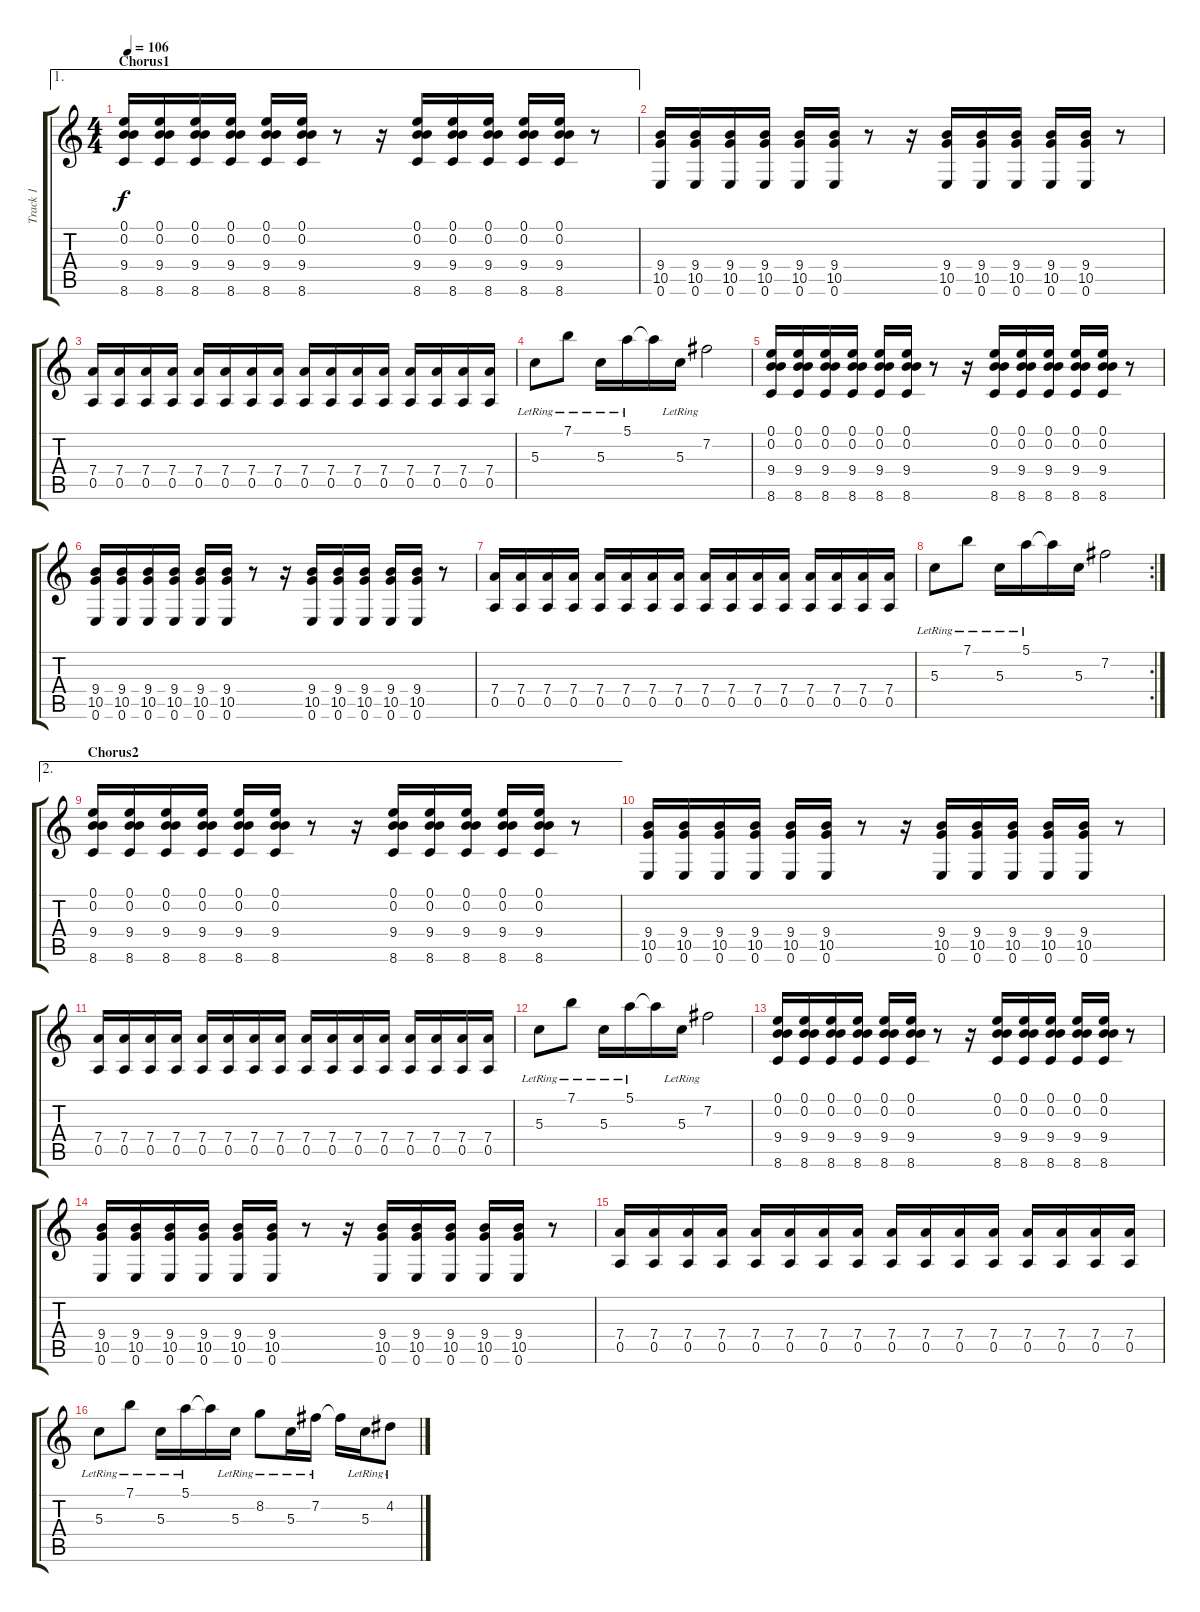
\track ("Track 1" "Track 1") {instrument distortionguitar}
\staff {score tabs}
\tuning (E4 B3 G3 D3 A2 E2) {hide}
\ae 1
\ts (4 4)
\section ("" "Chorus1")
\tempo 106
\clef g2
\ks c
(0.1 0.2 9.4 8.6).16{dy f} (0.1 0.2 9.4 8.6).16 (0.1 0.2 9.4 8.6).16 (0.1 0.2 9.4 8.6).16 (0.1 0.2 9.4 8.6).16 (0.1 0.2 9.4 8.6).16 r.8 r.16 (0.1 0.2 9.4 8.6).16 (0.1 0.2 9.4 8.6).16 (0.1 0.2 9.4 8.6).16 (0.1 0.2 9.4 8.6).16 (0.1 0.2 9.4 8.6).16 r.8 |
(9.4 10.5 0.6).16 (9.4 10.5 0.6).16 (9.4 10.5 0.6).16 (9.4 10.5 0.6).16 (9.4 10.5 0.6).16 (9.4 10.5 0.6).16 r.8 r.16 (9.4 10.5 0.6).16 (9.4 10.5 0.6).16 (9.4 10.5 0.6).16 (9.4 10.5 0.6).16 (9.4 10.5 0.6).16 r.8 |
(7.4 0.5).16 (7.4 0.5).16 (7.4 0.5).16 (7.4 0.5).16 (7.4 0.5).16 (7.4 0.5).16 (7.4 0.5).16 (7.4 0.5).16 (7.4 0.5).16 (7.4 0.5).16 (7.4 0.5).16 (7.4 0.5).16 (7.4 0.5).16 (7.4 0.5).16 (7.4 0.5).16 (7.4 0.5).16 |
5.3{lr}.8 7.1{lr}.8 5.3{lr}.16 5.1{lr}.16 5.1{t}.16 5.3{lr}.16 7.2.2 |
(0.1 0.2 9.4 8.6).16 (0.1 0.2 9.4 8.6).16 (0.1 0.2 9.4 8.6).16 (0.1 0.2 9.4 8.6).16 (0.1 0.2 9.4 8.6).16 (0.1 0.2 9.4 8.6).16 r.8 r.16 (0.1 0.2 9.4 8.6).16 (0.1 0.2 9.4 8.6).16 (0.1 0.2 9.4 8.6).16 (0.1 0.2 9.4 8.6).16 (0.1 0.2 9.4 8.6).16 r.8 |
(9.4 10.5 0.6).16 (9.4 10.5 0.6).16 (9.4 10.5 0.6).16 (9.4 10.5 0.6).16 (9.4 10.5 0.6).16 (9.4 10.5 0.6).16 r.8 r.16 (9.4 10.5 0.6).16 (9.4 10.5 0.6).16 (9.4 10.5 0.6).16 (9.4 10.5 0.6).16 (9.4 10.5 0.6).16 r.8 |
(7.4 0.5).16 (7.4 0.5).16 (7.4 0.5).16 (7.4 0.5).16 (7.4 0.5).16 (7.4 0.5).16 (7.4 0.5).16 (7.4 0.5).16 (7.4 0.5).16 (7.4 0.5).16 (7.4 0.5).16 (7.4 0.5).16 (7.4 0.5).16 (7.4 0.5).16 (7.4 0.5).16 (7.4 0.5).16 |
\rc 2
5.3{lr}.8 7.1{lr}.8 5.3{lr}.16 5.1{lr}.16 5.1{t}.16 5.3.16 7.2.2 |
\ae 2
\section ("" "Chorus2")
(0.1 0.2 9.4 8.6).16 (0.1 0.2 9.4 8.6).16 (0.1 0.2 9.4 8.6).16 (0.1 0.2 9.4 8.6).16 (0.1 0.2 9.4 8.6).16 (0.1 0.2 9.4 8.6).16 r.8 r.16 (0.1 0.2 9.4 8.6).16 (0.1 0.2 9.4 8.6).16 (0.1 0.2 9.4 8.6).16 (0.1 0.2 9.4 8.6).16 (0.1 0.2 9.4 8.6).16 r.8 |
(9.4 10.5 0.6).16 (9.4 10.5 0.6).16 (9.4 10.5 0.6).16 (9.4 10.5 0.6).16 (9.4 10.5 0.6).16 (9.4 10.5 0.6).16 r.8 r.16 (9.4 10.5 0.6).16 (9.4 10.5 0.6).16 (9.4 10.5 0.6).16 (9.4 10.5 0.6).16 (9.4 10.5 0.6).16 r.8 |
(7.4 0.5).16 (7.4 0.5).16 (7.4 0.5).16 (7.4 0.5).16 (7.4 0.5).16 (7.4 0.5).16 (7.4 0.5).16 (7.4 0.5).16 (7.4 0.5).16 (7.4 0.5).16 (7.4 0.5).16 (7.4 0.5).16 (7.4 0.5).16 (7.4 0.5).16 (7.4 0.5).16 (7.4 0.5).16 |
5.3{lr}.8 7.1{lr}.8 5.3{lr}.16 5.1{lr}.16 5.1{t}.16 5.3{lr}.16 7.2.2 |
(0.1 0.2 9.4 8.6).16 (0.1 0.2 9.4 8.6).16 (0.1 0.2 9.4 8.6).16 (0.1 0.2 9.4 8.6).16 (0.1 0.2 9.4 8.6).16 (0.1 0.2 9.4 8.6).16 r.8 r.16 (0.1 0.2 9.4 8.6).16 (0.1 0.2 9.4 8.6).16 (0.1 0.2 9.4 8.6).16 (0.1 0.2 9.4 8.6).16 (0.1 0.2 9.4 8.6).16 r.8 |
(9.4 10.5 0.6).16 (9.4 10.5 0.6).16 (9.4 10.5 0.6).16 (9.4 10.5 0.6).16 (9.4 10.5 0.6).16 (9.4 10.5 0.6).16 r.8 r.16 (9.4 10.5 0.6).16 (9.4 10.5 0.6).16 (9.4 10.5 0.6).16 (9.4 10.5 0.6).16 (9.4 10.5 0.6).16 r.8 |
(7.4 0.5).16 (7.4 0.5).16 (7.4 0.5).16 (7.4 0.5).16 (7.4 0.5).16 (7.4 0.5).16 (7.4 0.5).16 (7.4 0.5).16 (7.4 0.5).16 (7.4 0.5).16 (7.4 0.5).16 (7.4 0.5).16 (7.4 0.5).16 (7.4 0.5).16 (7.4 0.5).16 (7.4 0.5).16 |
5.3{lr}.8 7.1{lr}.8 5.3{lr}.16 5.1{lr}.16 5.1{t}.16 5.3{lr}.16 8.2{lr}.8 5.3{lr}.16 7.2{lr}.16 7.2{t}.16 5.3{lr}.16 4.2{lr}.8
